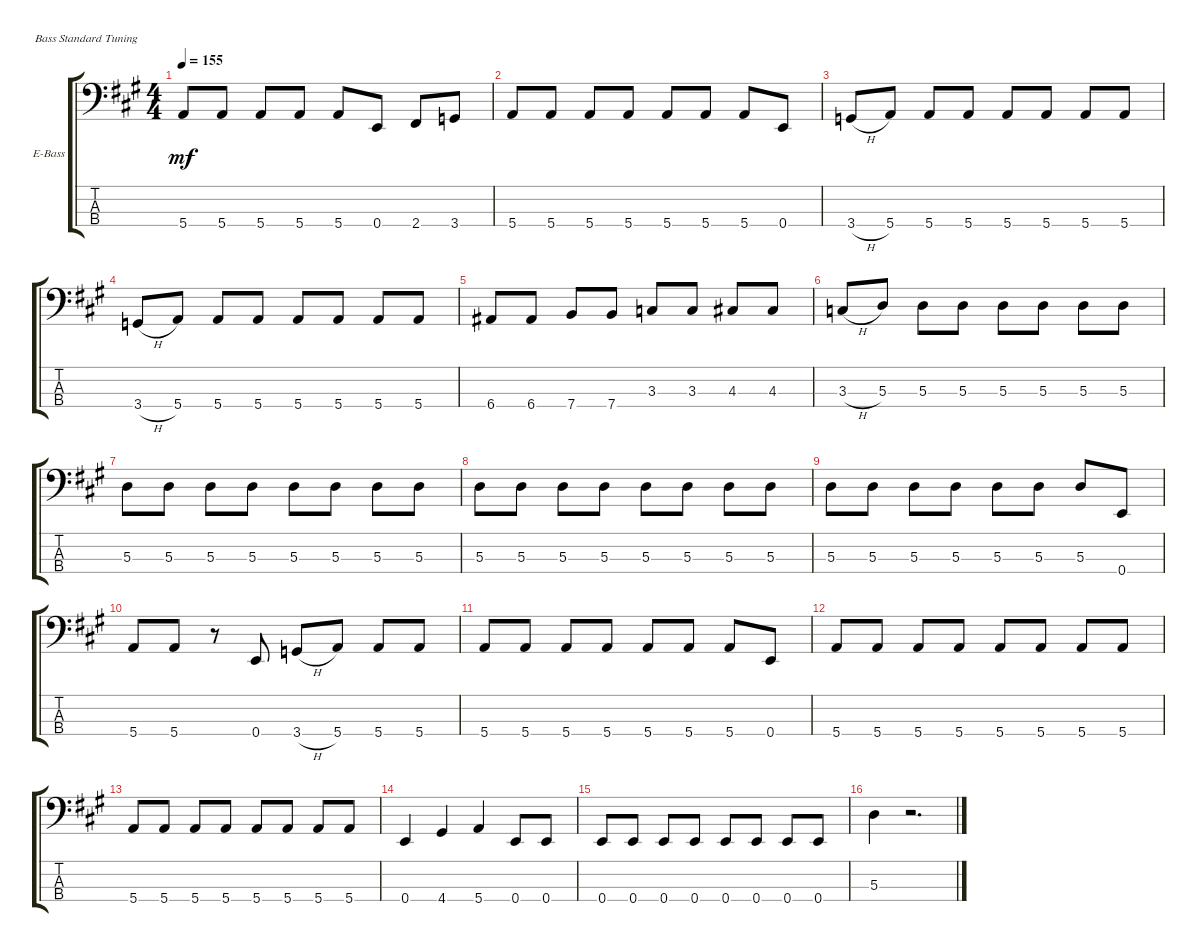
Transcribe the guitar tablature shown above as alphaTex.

\defaultSystemsLayout 4
\bracketExtendMode groupsimilarinstruments
\firstSystemTrackNameOrientation horizontal
\otherSystemsTrackNameOrientation horizontal
\track ("John Paul Jones" "E-Bass") {instrument electricbassfinger}
\staff {score tabs}
\tuning (G2 D2 A1 E1)
\ts (4 4)
\tempo 155
\clef f4
\ks a
5.4.8{dy mf} 5.4.8 5.4.8 5.4.8 5.4.8 0.4.8 2.4.8 3.4.8 |
5.4.8 5.4.8 5.4.8 5.4.8 5.4.8 5.4.8 5.4.8 0.4.8 |
3.4{h}.8 5.4.8 5.4.8 5.4.8 5.4.8 5.4.8 5.4.8 5.4.8 |
3.4{h}.8 5.4.8 5.4.8 5.4.8 5.4.8 5.4.8 5.4.8 5.4.8 |
6.4.8 6.4.8 7.4.8 7.4.8 3.3.8 3.3.8 4.3.8 4.3.8 |
3.3{h}.8 5.3.8 5.3.8 5.3.8 5.3.8 5.3.8 5.3.8 5.3.8 |
5.3.8 5.3.8 5.3.8 5.3.8 5.3.8 5.3.8 5.3.8 5.3.8 |
5.3.8 5.3.8 5.3.8 5.3.8 5.3.8 5.3.8 5.3.8 5.3.8 |
5.3.8 5.3.8 5.3.8 5.3.8 5.3.8 5.3.8 5.3.8 0.4.8 |
5.4.8 5.4.8 r.8 0.4.8 3.4{h}.8 5.4.8 5.4.8 5.4.8 |
5.4.8 5.4.8 5.4.8 5.4.8 5.4.8 5.4.8 5.4.8 0.4.8 |
5.4.8 5.4.8 5.4.8 5.4.8 5.4.8 5.4.8 5.4.8 5.4.8 |
5.4.8 5.4.8 5.4.8 5.4.8 5.4.8 5.4.8 5.4.8 5.4.8 |
0.4.4 4.4.4 5.4.4 0.4.8 0.4.8 |
0.4.8 0.4.8 0.4.8 0.4.8 0.4.8 0.4.8 0.4.8 0.4.8 |
5.3.4 r.2{d}
